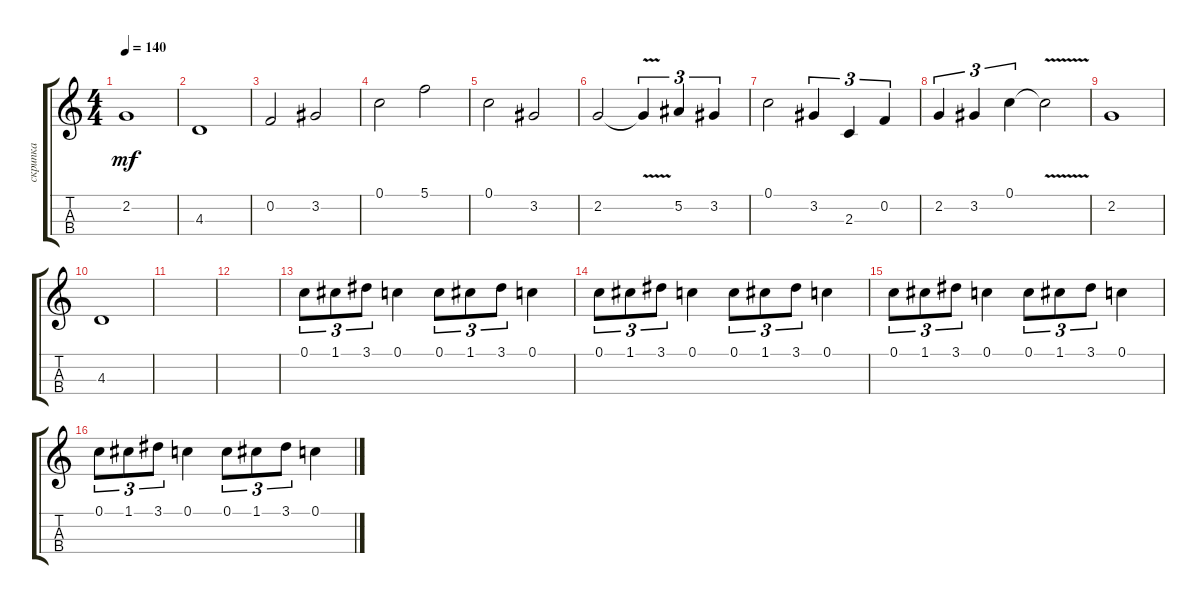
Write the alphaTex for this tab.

\track ("скрипка" "скрипка") {instrument violin}
\staff {score tabs}
\tuning (C5 F4 Bb3 Eb3) {hide}
\ts (4 4)
\tempo 140
\clef g2
\ks c
2.2.1{dy mf} |
4.3.1 |
0.2.2 3.2.2 |
0.1.2 5.1.2 |
0.1.2 3.2.2 |
2.2.2 2.2{v t}.4{tu (3 2)} 5.2.4{tu (3 2)} 3.2.4{tu (3 2)} |
0.1.2 3.2.4{tu (3 2)} 2.3.4{tu (3 2)} 0.2.4{tu (3 2)} |
2.2.4{tu (3 2)} 3.2.4{tu (3 2)} 0.1.4{tu (3 2)} 0.1{v t}.2 |
2.2.1 |
4.3.1 |
|
|
0.1.8{tu (3 2) volume 4} 1.1.8{tu (3 2)} 3.1.8{tu (3 2)} 0.1.4 0.1.8{tu (3 2)} 1.1.8{tu (3 2)} 3.1.8{tu (3 2)} 0.1.4 |
0.1.8{tu (3 2)} 1.1.8{tu (3 2)} 3.1.8{tu (3 2)} 0.1.4 0.1.8{tu (3 2)} 1.1.8{tu (3 2)} 3.1.8{tu (3 2)} 0.1.4 |
0.1.8{tu (3 2)} 1.1.8{tu (3 2)} 3.1.8{tu (3 2)} 0.1.4 0.1.8{tu (3 2)} 1.1.8{tu (3 2)} 3.1.8{tu (3 2)} 0.1.4 |
0.1.8{tu (3 2)} 1.1.8{tu (3 2)} 3.1.8{tu (3 2)} 0.1.4 0.1.8{tu (3 2)} 1.1.8{tu (3 2)} 3.1.8{tu (3 2)} 0.1.4
